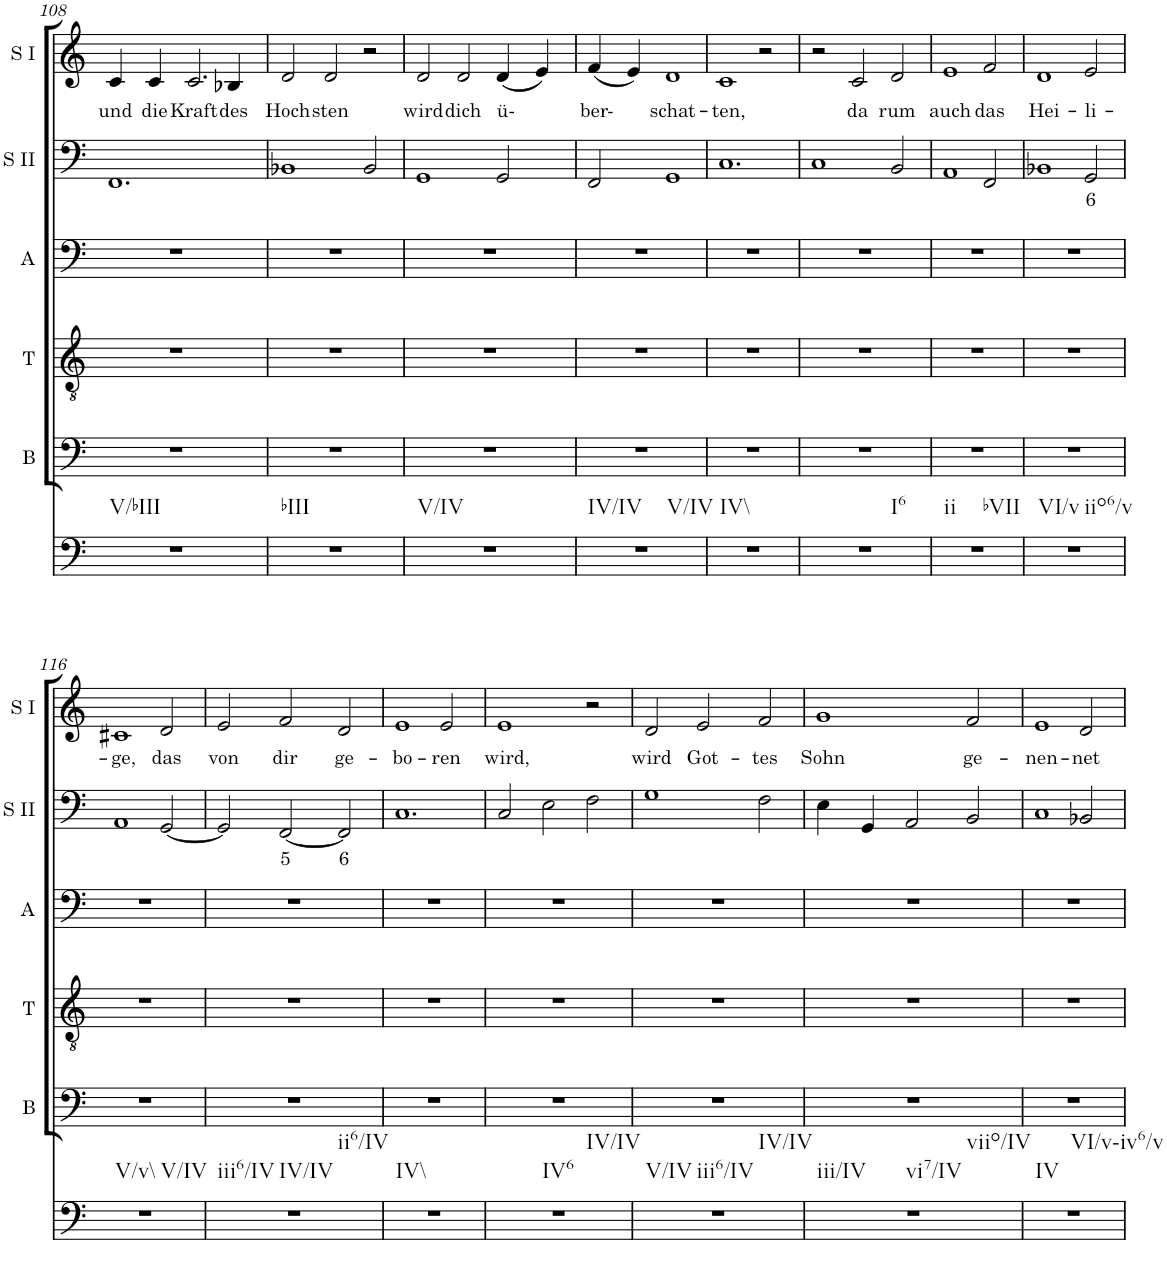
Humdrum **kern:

**kern	**kern	**kern	**kern	**kern	**text	**kern	**text
*part6	*part5	*part4	*part3	*part2	*part2	*part1	*part1
*staff6	*staff5	*staff4	*staff3	*staff2	*staff2	*staff1	*staff1
*I"Continuo	*I"Bass	*I"Tenor	*I"Alto	*I"Soprano II	*	*I"Soprano I	*
*	*I'B	*I'T	*I'A	*I'S II	*	*I'S I	*
!!LO:PB:g=z
*clefF4	*clefF4	*clefGv2	*clefG2	*clefG2	*	*clefG2	*
*k[]	*k[]	*k[]	*k[]	*k[]	*	*k[]	*
*M3/2	*M3/2	*M3/2	*M3/2	*M3/2	*	*M3/2	*
=108	=108	=108	=108	=108	=108	=108	=108
!LO:TX:b:t=V/bIII	!	!	!	!	!	!	!
!	!	!	!	!	!	!	!LO:LY:b
1.r	1.r	1.r	1.r	1.FF	.	4c/	und
!	!	!	!	!	!	!	!LO:LY:b
.	.	.	.	.	.	4c/	die
!	!	!	!	!	!	!	!LO:LY:b
.	.	.	.	.	.	2.c/	Kraft
!	!	!	!	!	!	!	!LO:LY:b
.	.	.	.	.	.	4B-X/	des
=109	=109	=109	=109	=109	=109	=109	=109
!LO:TX:b:t=bIII	!	!	!	!	!	!	!
!	!	!	!	!	!	!	!LO:LY:b
1.r	1.r	1.r	1.r	1BB-X	.	2d/	Hoch-
!	!	!	!	!	!	!	!LO:LY:b
.	.	.	.	.	.	2d/	sten
.	.	.	.	2BB-/	.	2r	.
=110	=110	=110	=110	=110	=110	=110	=110
!LO:TX:b:t=V/IV	!	!	!	!	!	!	!
!	!	!	!	!	!	!	!LO:LY:b
1.r	1.r	1.r	1.r	1GG	.	2d/	wird
!	!	!	!	!	!	!	!LO:LY:b
.	.	.	.	.	.	2d/	dich
!	!	!	!	!	!	!	!LO:LY:b
.	.	.	.	2GG/	.	(4d/	ü-
.	.	.	.	.	.	4e/)	.
=111	=111	=111	=111	=111	=111	=111	=111
!LO:TX:b:t=IV/IV	!	!	!	!	!	!	!
!LO:TX:b:t=V/IV	!	!	!	!	!	!	!
!	!	!	!	!	!	!	!LO:LY:b
1.r	1.r	1.r	1.r	2FF/	.	(4f/	ber-
.	.	.	.	.	.	4e/)	.
!	!	!	!	!	!	!	!LO:LY:b
.	.	.	.	1GG	.	1d	schat-
=112	=112	=112	=112	=112	=112	=112	=112
!LO:TX:b:t=IV\\	!	!	!	!	!	!	!
!	!	!	!	!	!	!	!LO:LY:b
1.r	1.r	1.r	1.r	1.C	.	1c	ten,
.	.	.	.	.	.	2r	.
=113	=113	=113	=113	=113	=113	=113	=113
!LO:TX:b:t=I6	!	!	!	!	!	!	!
1.r	1.r	1.r	1.r	1C	.	2r	.
!	!	!	!	!	!	!	!LO:LY:b
.	.	.	.	.	.	2c/	da
!	!	!	!	!	!	!	!LO:LY:b
.	.	.	.	2BB/	.	2d/	rum
=114	=114	=114	=114	=114	=114	=114	=114
!LO:TX:b:t=ii	!	!	!	!	!	!	!
!LO:TX:b:t=bVII	!	!	!	!	!	!	!
!	!	!	!	!	!	!	!LO:LY:b
1.r	1.r	1.r	1.r	1AA	.	1e	auch
!	!	!	!	!	!	!	!LO:LY:b
.	.	.	.	2FF/	.	2f/	das
=115	=115	=115	=115	=115	=115	=115	=115
!LO:TX:b:t=VI/v	!	!	!	!	!	!	!
!LO:TX:b:t=iio6/v	!	!	!	!	!	!	!
!	!	!	!	!	!	!	!LO:LY:b
1.r	1.r	1.r	1.r	1BB-X	.	1d	Hei-
!	!	!	!	!	!LO:LY:b	!	!LO:LY:b
.	.	.	.	2GG/	6	2e/	li-
!!LO:LB:g=z
=116	=116	=116	=116	=116	=116	=116	=116
!LO:TX:b:t=V/v\\	!	!	!	!	!	!	!
!LO:TX:b:t=V/IV	!	!	!	!	!	!	!
!	!	!	!	!	!	!	!LO:LY:b
1.r	1.r	1.r	1.r	1AA	.	1c#X	ge,
!	!	!	!	!	!	!	!LO:LY:b
.	.	.	.	[2GG/	.	2d/	das
=117	=117	=117	=117	=117	=117	=117	=117
!LO:TX:b:t=iii6/IV	!	!	!	!	!	!	!
!LO:TX:b:t=IV/IV	!	!	!	!	!	!	!
!LO:TX:b:t=ii6/IV	!	!	!	!	!	!	!
!	!	!	!	!	!	!	!LO:LY:b
1.r	1.r	1.r	1.r	2GG/]	.	2e/	von
!	!	!	!	!	!LO:LY:b	!	!LO:LY:b
.	.	.	.	[2FF/	5	2f/	dir
!	!	!	!	!	!LO:LY:b	!	!LO:LY:b
.	.	.	.	2FF/]	6	2d/	ge-
=118	=118	=118	=118	=118	=118	=118	=118
!LO:TX:b:t=IV\\	!	!	!	!	!	!	!
!	!	!	!	!	!	!	!LO:LY:b
1.r	1.r	1.r	1.r	1.C	.	1e	bo-
!	!	!	!	!	!	!	!LO:LY:b
.	.	.	.	.	.	2e/	ren
=119	=119	=119	=119	=119	=119	=119	=119
!LO:TX:b:t=IV6	!	!	!	!	!	!	!
!LO:TX:b:t=IV/IV	!	!	!	!	!	!	!
!	!	!	!	!	!	!	!LO:LY:b
1.r	1.r	1.r	1.r	2C/	.	1e	wird,
.	.	.	.	2E\	.	.	.
.	.	.	.	2F\	.	2r	.
=120	=120	=120	=120	=120	=120	=120	=120
!LO:TX:b:t=V/IV	!	!	!	!	!	!	!
!LO:TX:b:t=iii6/IV	!	!	!	!	!	!	!
!LO:TX:b:t=IV/IV	!	!	!	!	!	!	!
!	!	!	!	!	!	!	!LO:LY:b
1.r	1.r	1.r	1.r	1G	.	2d/	wird
!	!	!	!	!	!	!	!LO:LY:b
.	.	.	.	.	.	2e/	Got-
!	!	!	!	!	!	!	!LO:LY:b
.	.	.	.	2F\	.	2f/	tes
=121	=121	=121	=121	=121	=121	=121	=121
!LO:TX:b:t=iii/IV	!	!	!	!	!	!	!
!LO:TX:b:t=vi7/IV	!	!	!	!	!	!	!
!LO:TX:b:t=viio/IV	!	!	!	!	!	!	!
!	!	!	!	!	!	!	!LO:LY:b
1.r	1.r	1.r	1.r	4E\	.	1g	Sohn
.	.	.	.	4GG/	.	.	.
.	.	.	.	2AA/	.	.	.
!	!	!	!	!	!	!	!LO:LY:b
.	.	.	.	2BB/	.	2f/	ge-
=122	=122	=122	=122	=122	=122	=122	=122
!LO:TX:b:t=IV	!	!	!	!	!	!	!
!LO:TX:b:t=VI/v-iv6/v	!	!	!	!	!	!	!
!	!	!	!	!	!	!	!LO:LY:b
1.r	1.r	1.r	1.r	1C	.	1e	nen-
!	!	!	!	!	!	!	!LO:LY:b
.	.	.	.	2BB-X/	.	2d/	net
=	=	=	=	=	=	=	=
*-	*-	*-	*-	*-	*-	*-	*-
